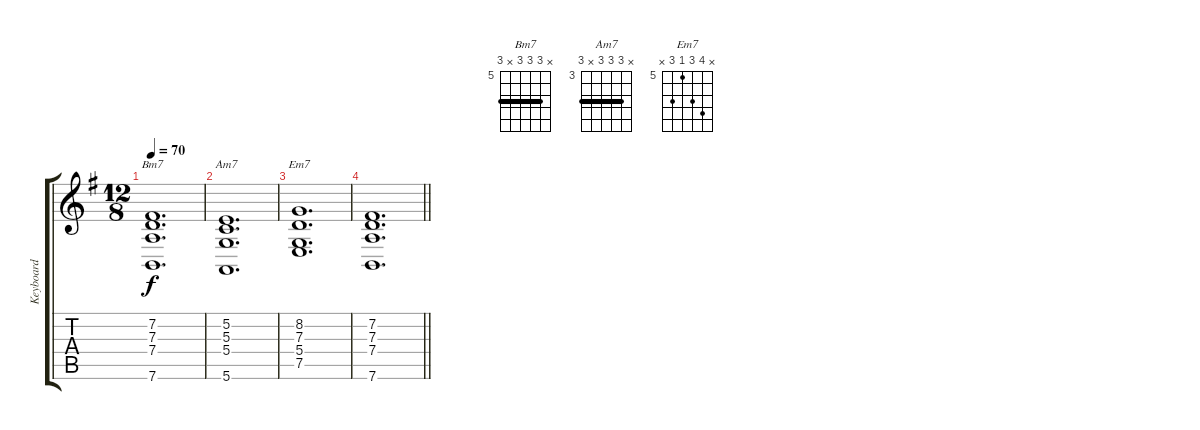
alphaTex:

\track ("Keyboard" "Keyboard") {instrument percussiveorgan}
\staff {score tabs}
\tuning (E4 B3 G3 D3 A2 E2) {hide}
\chord ("Bm7" x 7 7 7 x 7) {firstfret 5 barre 7}
\chord ("Am7" x 5 5 5 x 5) {firstfret 3 barre 5}
\chord ("Em7" x 8 7 5 7 x) {firstfret 5}
\ts (12 8)
\tempo 70
\clef g2
\ks eminor
(7.2 7.3 7.4 7.6).1{d ch "Bm7" dy f instrument percussiveorgan} |
(5.2 5.3 5.4 5.6).1{d ch "Am7"} |
(8.2 7.3 5.4 7.5).1{d ch "Em7"} |
\barLineRight lightlight
(7.2 7.3 7.4 7.6).1{d}
